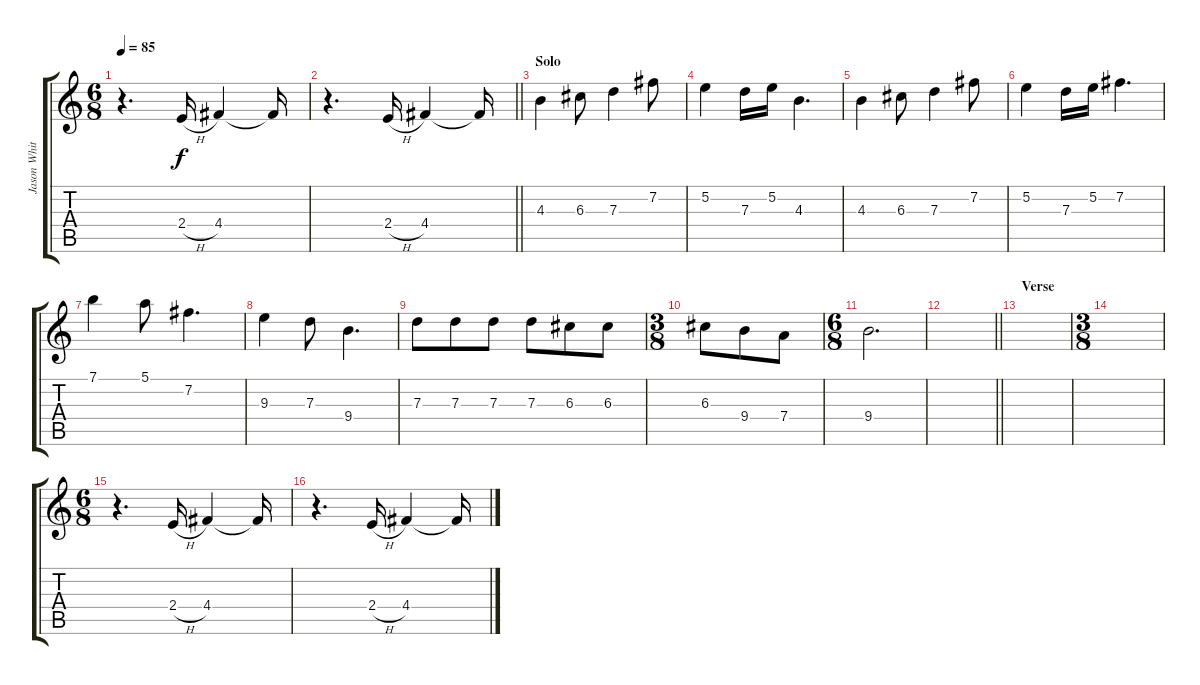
\track ("Jason White" "Jason Whit") {instrument electricguitarclean}
\staff {score tabs}
\tuning (E4 B3 G3 D3 A2 E2) {hide}
\ts (6 8)
\tempo 85
\clef g2
\ks c
r.4{d dy f} 2.4{h}.16 4.4.4 4.4{t}.16 |
\barLineRight lightlight
r.4{d} 2.4{h}.16 4.4.4 4.4{t}.16 |
\section ("" "Solo")
4.3.4{volume 16 instrument distortionguitar} 6.3.8 7.3.4 7.2.8 |
5.2.4 7.3.16 5.2.16 4.3.4{d} |
4.3.4 6.3.8 7.3.4 7.2.8 |
5.2.4 7.3.16 5.2.16 7.2.4{d} |
7.1.4 5.1.8 7.2.4{d} |
9.3.4 7.3.8 9.4.4{d} |
7.3.8 7.3.8 7.3.8 7.3.8 6.3.8 6.3.8 |
\ts (3 8)
6.3.8 9.4.8 7.4.8 |
\ts (6 8)
9.4.2{d} |
\barLineRight lightlight
|
\section ("" "Verse ")
|
\ts (3 8)
|
\ts (6 8)
r.4{d} 2.4{h}.16 4.4.4 4.4{t}.16 |
r.4{d} 2.4{h}.16 4.4.4 4.4{t}.16
